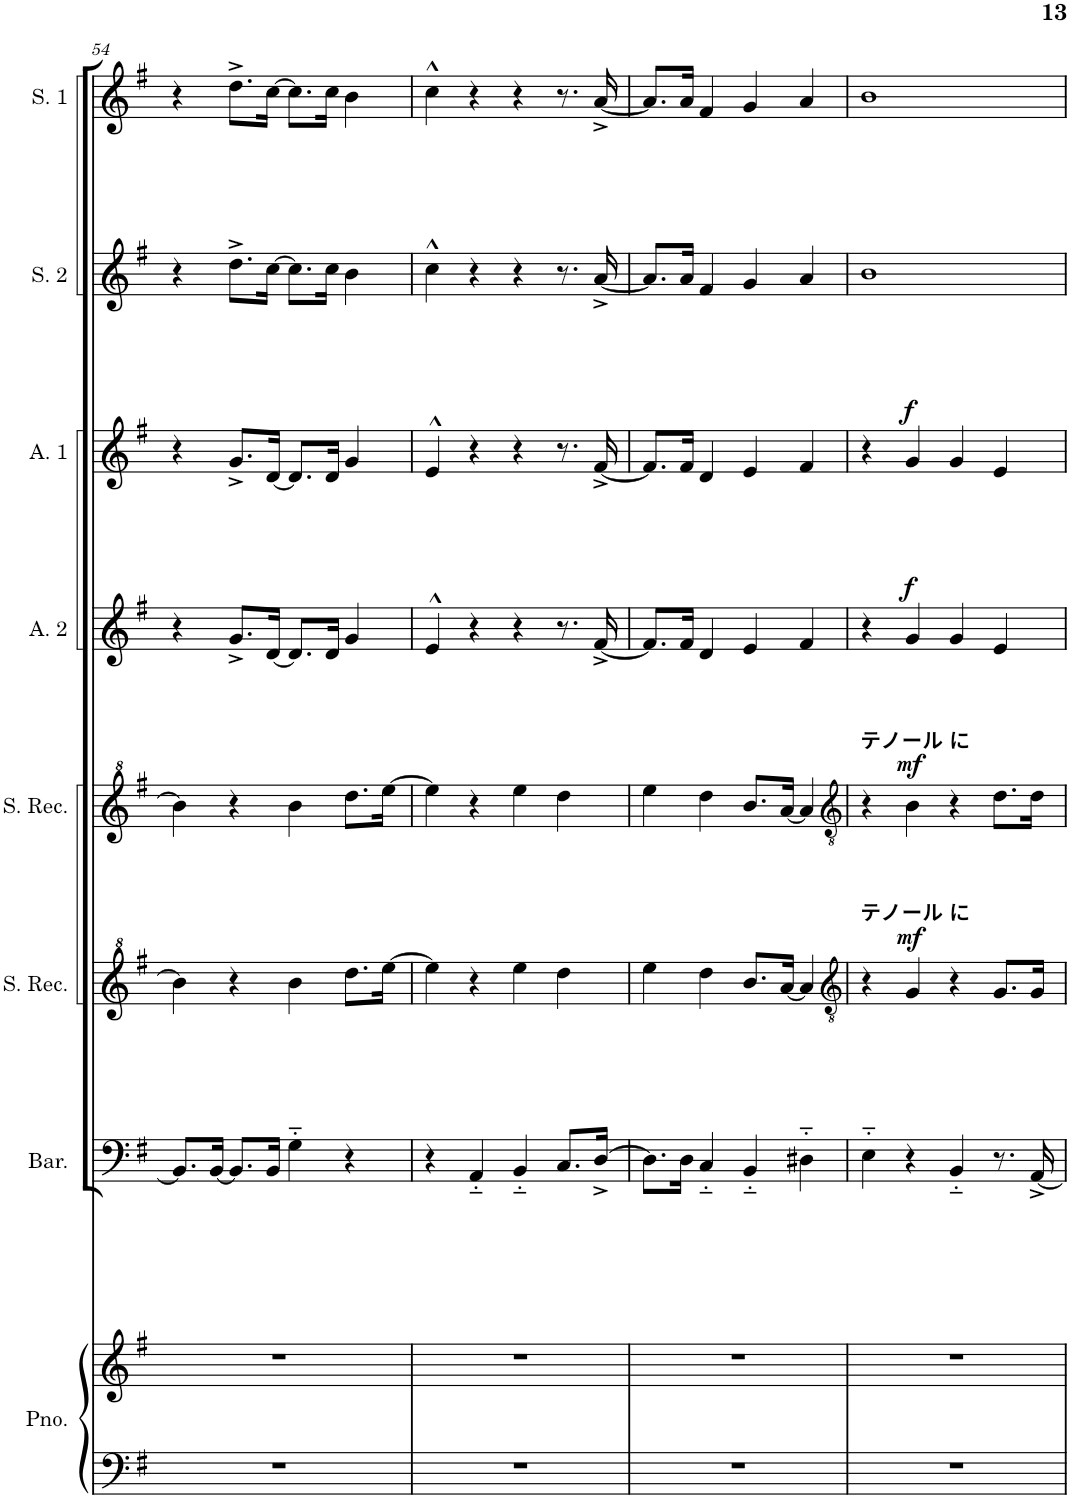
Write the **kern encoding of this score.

**kern	**kern	**kern	**kern	**dynam	**kern	**dynam	**kern	**dynam	**kern	**dynam	**kern	**kern
*part8	*part8	*part7	*part6	*part6	*part5	*part5	*part4	*part4	*part3	*part3	*part2	*part1
*staff9	*staff8	*staff7	*staff6	*staff6	*staff5	*staff5	*staff4	*staff4	*staff3	*staff3	*staff2	*staff1
*I"Piano	*	*I"Baritone	*I"Tenor 2	*	*I"Tenor	*	*I"Alto 2	*	*I"Alto 1	*	*I"Soprano 2	*I"Soprano 1
*I'Pno.	*	*I'Bar.	*I'T. 2	*	*I'T.	*	*I'A. 2	*	*I'A. 1	*	*I'S. 2	*I'S. 1
!!LO:PB:g=z
*clefF4	*clefG2	*clefF4	*clefG^2	*	*clefG^2	*	*clefG2	*	*clefG2	*	*clefG2	*clefG2
*k[f#]	*k[f#]	*k[f#]	*k[f#]	*	*k[f#]	*	*k[f#]	*	*k[f#]	*	*k[f#]	*k[f#]
*M4/4	*M4/4	*M4/4	*M4/4	*	*M4/4	*	*M4/4	*	*M4/4	*	*M4/4	*M4/4
=54	=54	=54	=54	=54	=54	=54	=54	=54	=54	=54	=54	=54
1r	1r	8.BB/L]	4bb\]	.	4bb\]	.	4r	.	4r	.	4r	4r
.	.	[16BB/Jk	.	.	.	.	.	.	.	.	.	.
.	.	8.BB/L]	4r	.	4r	.	8.g^/L	.	8.g^/L	.	8.dd^\L	8.dd^\L
.	.	16BB/Jk	.	.	.	.	[16d/Jk	.	[16d/Jk	.	[16cc\Jk	[16cc\Jk
.	.	4G\	4bb\	.	4bb\	.	8.d/L]	.	8.d/L]	.	8.cc\L]	8.cc\L]
.	.	.	.	.	.	.	16d/Jk	.	16d/Jk	.	16cc\Jk	16cc\Jk
.	.	4r	8.ddd\L	.	8.ddd\L	.	4g/	.	4g/	.	4b\	4b\
.	.	.	[16eee\Jk	.	[16eee\Jk	.	.	.	.	.	.	.
=55	=55	=55	=55	=55	=55	=55	=55	=55	=55	=55	=55	=55
1r	1r	4r	4eee\]	.	4eee\]	.	4e^^/	.	4e^^/	.	4cc^^\	4cc^^\
.	.	4AA/	4r	.	4r	.	4r	.	4r	.	4r	4r
.	.	4BB/	4eee\	.	4eee\	.	4r	.	4r	.	4r	4r
.	.	8.C/L	4ddd\	.	4ddd\	.	8.r	.	8.r	.	8.r	8.r
.	.	[16D^/Jk	.	.	.	.	[16f#^/	.	[16f#^/	.	[16a^/	[16a^/
=56	=56	=56	=56	=56	=56	=56	=56	=56	=56	=56	=56	=56
1r	1r	8.D\L]	4eee\	.	4eee\	.	8.f#/L]	.	8.f#/L]	.	8.a/L]	8.a/L]
.	.	16D\Jk	.	.	.	.	16f#/Jk	.	16f#/Jk	.	16a/Jk	16a/Jk
.	.	4C/	4ddd\	.	4ddd\	.	4d/	.	4d/	.	4f#/	4f#/
.	.	4BB/	8.bb/L	.	8.bb/L	.	4e/	.	4e/	.	4g/	4g/
.	.	.	[16aa/Jk	.	[16aa/Jk	.	.	.	.	.	.	.
.	.	4D#X\	4aa/]	.	4aa/]	.	4f#/	.	4f#/	.	4a/	4a/
=57	=57	=57	=57	=57	=57	=57	=57	=57	=57	=57	=57	=57
*	*	*	*clefGv2	*	*clefGv2	*	*	*	*	*	*	*
!	!	!	!	!	!LO:TX:a:B:t=テノール に	!	!	!	!	!	!	!
!	!	!	!LO:TX:a:B:t=テノール に	!	!	!	!	!	!	!	!	!
1r	1r	4E\	4r	.	4r	.	4r	.	4r	.	1b	1b
!	!	!	!	!LO:DY:a	!	!LO:DY:a	!	!LO:DY:a	!	!LO:DY:a	!	!
.	.	4r	4G/	mf	4B\	mf	4g/	f	4g/	f	.	.
.	.	4BB/	4r	.	4r	.	4g/	.	4g/	.	.	.
.	.	8.r	8.G/L	.	8.d\L	.	4e/	.	4e/	.	.	.
.	.	[16AA^/	16G/Jk	.	16d\Jk	.	.	.	.	.	.	.
=	=	=	=	=	=	=	=	=	=	=	=	=
*-	*-	*-	*-	*-	*-	*-	*-	*-	*-	*-	*-	*-
